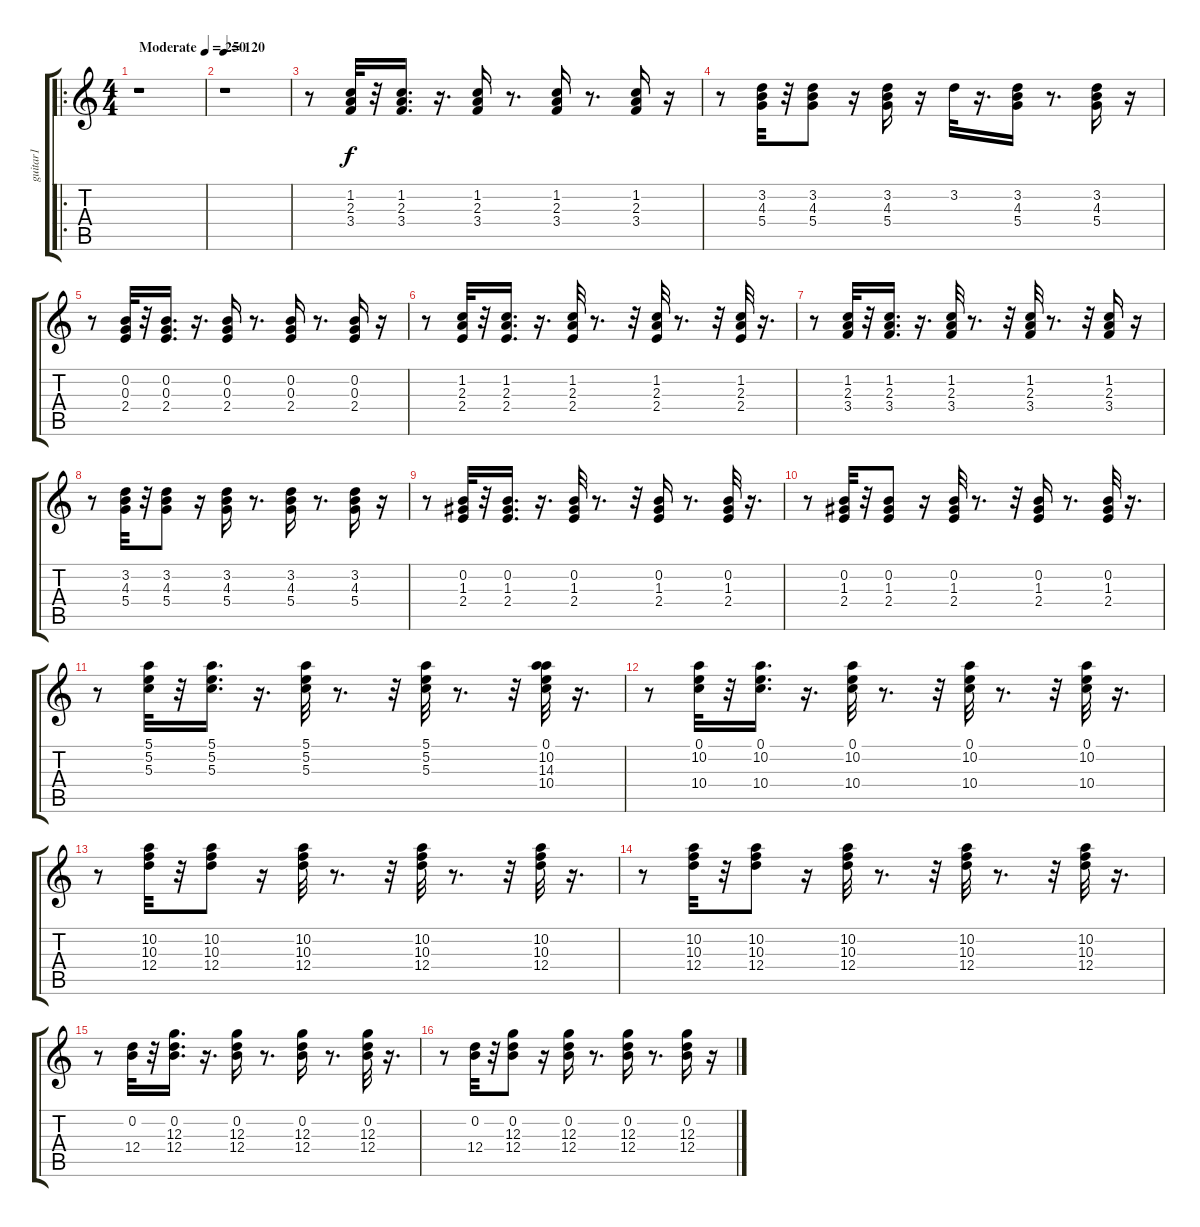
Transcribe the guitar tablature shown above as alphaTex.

\track ("guitar1" "guitar1") {instrument electricguitarmuted}
\staff {score tabs}
\tuning (E4 B3 G3 D3 A2 E2) {hide}
\ro
\ts (4 4)
\tempo (250 "Moderate")
\clef g2
\ks c
r.1{dy f instrument electricguitarmuted} |
\tempo 120
r.1 |
r.8 (1.2 2.3 3.4).32{instrument electricguitarmuted} r.32 (1.2 2.3 3.4).16{d} r.16{d} (1.2 2.3 3.4).16 r.8{d} (1.2 2.3 3.4).16 r.8{d} (1.2 2.3 3.4).16 r.16 |
r.8 (3.2 4.3 5.4).32 r.32 (3.2 4.3 5.4).8 r.16 (3.2 4.3 5.4).16 r.16 3.2.32 r.16{d} (3.2 4.3 5.4).16 r.8{d} (3.2 4.3 5.4).16 r.16 |
r.8 (0.2 0.3 2.4).32 r.32 (0.2 0.3 2.4).16{d} r.16{d} (0.2 0.3 2.4).16 r.8{d} (0.2 0.3 2.4).16 r.8{d} (0.2 0.3 2.4).16 r.16 |
r.8 (1.2 2.3 2.4).32 r.32 (1.2 2.3 2.4).16{d} r.16{d} (1.2 2.3 2.4).32 r.8{d} r.32 (1.2 2.3 2.4).32 r.8{d} r.32 (1.2 2.3 2.4).32 r.16{d} |
r.8 (1.2 2.3 3.4).32 r.32 (1.2 2.3 3.4).16{d} r.16{d} (1.2 2.3 3.4).32 r.8{d} r.32 (1.2 2.3 3.4).32 r.8{d} r.32 (1.2 2.3 3.4).16 r.16 |
r.8 (3.2 4.3 5.4).32 r.32 (3.2 4.3 5.4).8 r.16 (3.2 4.3 5.4).16 r.8{d} (3.2 4.3 5.4).16 r.8{d} (3.2 4.3 5.4).16 r.16 |
r.8 (0.2 1.3 2.4).32 r.32 (0.2 1.3 2.4).16{d} r.16{d} (0.2 1.3 2.4).32 r.8{d} r.32 (0.2 1.3 2.4).16 r.8{d} (0.2 1.3 2.4).32 r.16{d} |
r.8 (0.2 1.3 2.4).32 r.32 (0.2 1.3 2.4).8 r.16 (0.2 1.3 2.4).32 r.8{d} r.32 (0.2 1.3 2.4).16 r.8{d} (0.2 1.3 2.4).32 r.16{d} |
r.8 (5.1 5.2 5.3).32 r.32 (5.1 5.2 5.3).16{d} r.16{d} (5.1 5.2 5.3).32 r.8{d} r.32 (5.1 5.2 5.3).32 r.8{d} r.32 (0.1 10.2 14.3 10.4).32 r.16{d} |
r.8 (0.1 10.2 10.4).32 r.32 (0.1 10.2 10.4).16{d} r.16{d} (0.1 10.2 10.4).32 r.8{d} r.32 (0.1 10.2 10.4).32 r.8{d} r.32 (0.1 10.2 10.4).32 r.16{d} |
r.8 (10.2 10.3 12.4).32 r.32 (10.2 10.3 12.4).8 r.16 (10.2 10.3 12.4).32 r.8{d} r.32 (10.2 10.3 12.4).32 r.8{d} r.32 (10.2 10.3 12.4).32 r.16{d} |
r.8 (10.2 10.3 12.4).32 r.32 (10.2 10.3 12.4).8 r.16 (10.2 10.3 12.4).32 r.8{d} r.32 (10.2 10.3 12.4).32 r.8{d} r.32 (10.2 10.3 12.4).32 r.16{d} |
r.8 (0.2 12.4).32 r.32 (0.2 12.3 12.4).16{d} r.16{d} (0.2 12.3 12.4).16 r.8{d} (0.2 12.3 12.4).16 r.8{d} (0.2 12.3 12.4).32 r.16{d} |
r.8 (0.2 12.4).32 r.32 (0.2 12.3 12.4).8 r.16 (0.2 12.3 12.4).16 r.8{d} (0.2 12.3 12.4).16 r.8{d} (0.2 12.3 12.4).16 r.16
